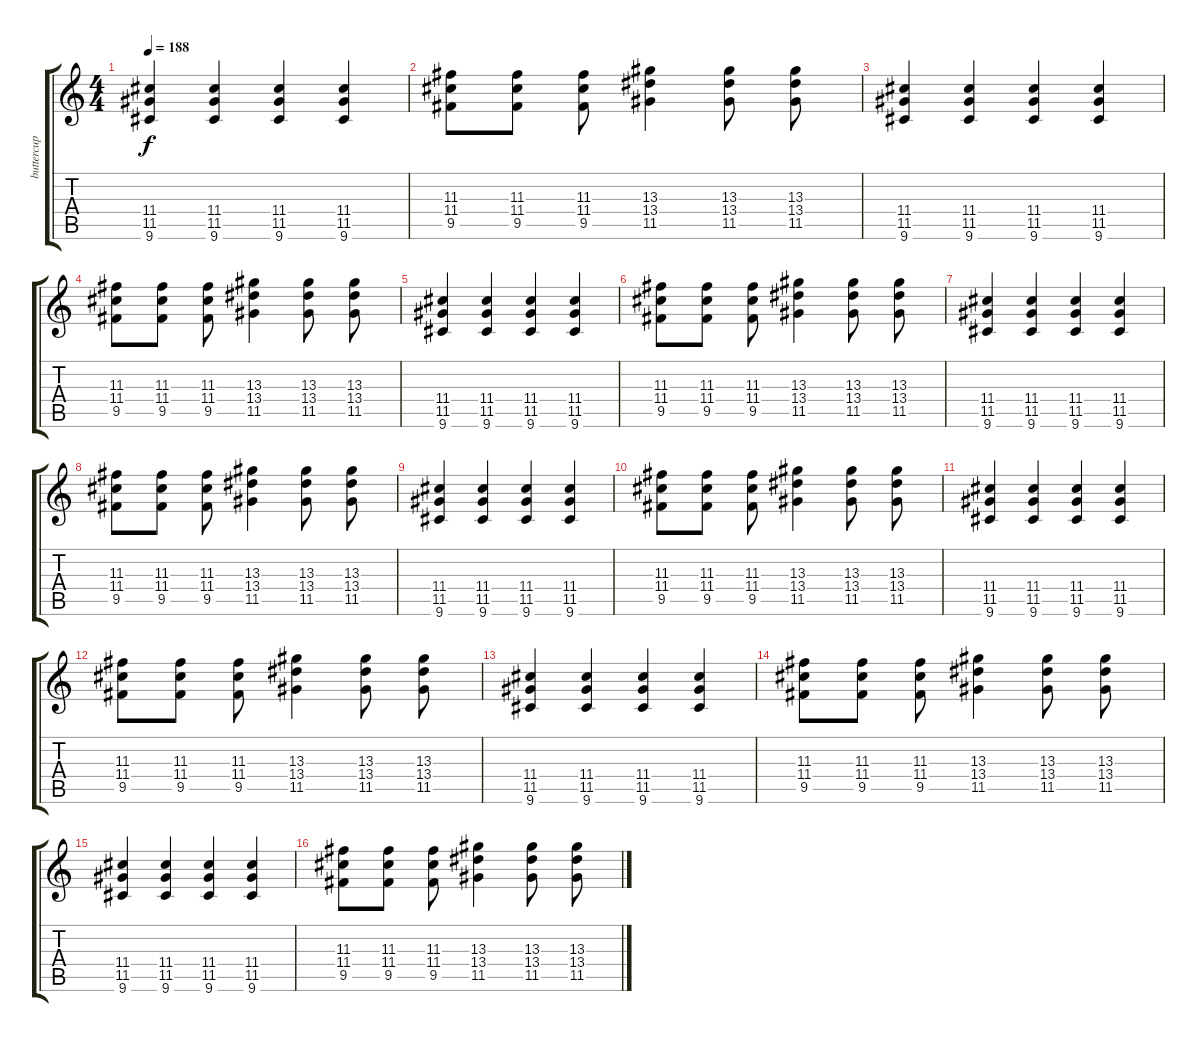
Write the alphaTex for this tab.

\track ("buttercup" "buttercup") {instrument distortionguitar}
\staff {score tabs}
\tuning (E4 B3 G3 D3 A2 E2) {hide}
\ts (4 4)
\tempo 188
\clef g2
\ks c
(11.4 11.5 9.6).4{dy f} (11.4 11.5 9.6).4 (11.4 11.5 9.6).4 (11.4 11.5 9.6).4 |
(11.3 11.4 9.5).8 (11.3 11.4 9.5).8 (11.3 11.4 9.5).8 (13.3 13.4 11.5).4 (13.3 13.4 11.5).8 (13.3 13.4 11.5).8 |
(11.4 11.5 9.6).4 (11.4 11.5 9.6).4 (11.4 11.5 9.6).4 (11.4 11.5 9.6).4 |
(11.3 11.4 9.5).8 (11.3 11.4 9.5).8 (11.3 11.4 9.5).8 (13.3 13.4 11.5).4 (13.3 13.4 11.5).8 (13.3 13.4 11.5).8 |
(11.4 11.5 9.6).4 (11.4 11.5 9.6).4 (11.4 11.5 9.6).4 (11.4 11.5 9.6).4 |
(11.3 11.4 9.5).8 (11.3 11.4 9.5).8 (11.3 11.4 9.5).8 (13.3 13.4 11.5).4 (13.3 13.4 11.5).8 (13.3 13.4 11.5).8 |
(11.4 11.5 9.6).4 (11.4 11.5 9.6).4 (11.4 11.5 9.6).4 (11.4 11.5 9.6).4 |
(11.3 11.4 9.5).8 (11.3 11.4 9.5).8 (11.3 11.4 9.5).8 (13.3 13.4 11.5).4 (13.3 13.4 11.5).8 (13.3 13.4 11.5).8 |
(11.4 11.5 9.6).4 (11.4 11.5 9.6).4 (11.4 11.5 9.6).4 (11.4 11.5 9.6).4 |
(11.3 11.4 9.5).8 (11.3 11.4 9.5).8 (11.3 11.4 9.5).8 (13.3 13.4 11.5).4 (13.3 13.4 11.5).8 (13.3 13.4 11.5).8 |
(11.4 11.5 9.6).4 (11.4 11.5 9.6).4 (11.4 11.5 9.6).4 (11.4 11.5 9.6).4 |
(11.3 11.4 9.5).8 (11.3 11.4 9.5).8 (11.3 11.4 9.5).8 (13.3 13.4 11.5).4 (13.3 13.4 11.5).8 (13.3 13.4 11.5).8 |
(11.4 11.5 9.6).4 (11.4 11.5 9.6).4 (11.4 11.5 9.6).4 (11.4 11.5 9.6).4 |
(11.3 11.4 9.5).8 (11.3 11.4 9.5).8 (11.3 11.4 9.5).8 (13.3 13.4 11.5).4 (13.3 13.4 11.5).8 (13.3 13.4 11.5).8 |
(11.4 11.5 9.6).4 (11.4 11.5 9.6).4 (11.4 11.5 9.6).4 (11.4 11.5 9.6).4 |
(11.3 11.4 9.5).8 (11.3 11.4 9.5).8 (11.3 11.4 9.5).8 (13.3 13.4 11.5).4 (13.3 13.4 11.5).8 (13.3 13.4 11.5).8
